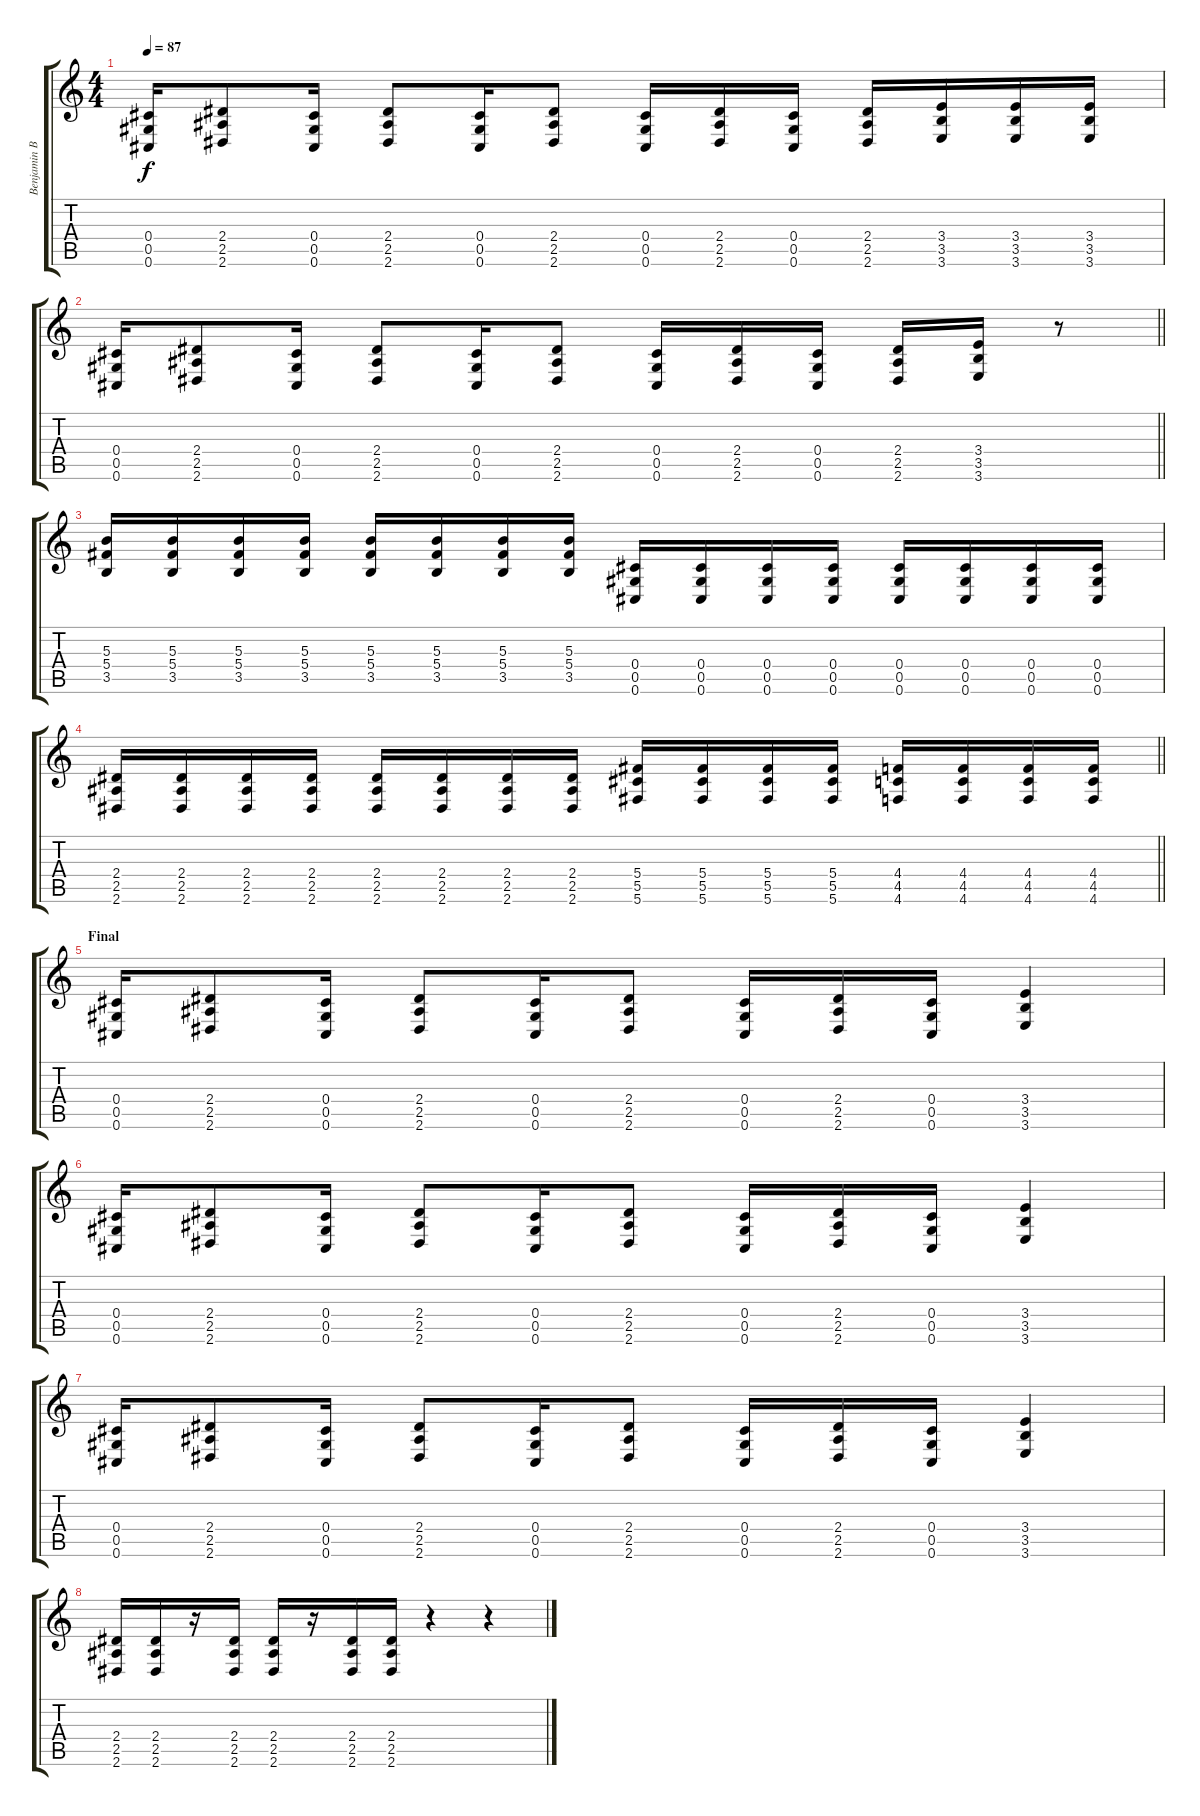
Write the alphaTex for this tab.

\track ("Benjamin Burnley" "Benjamin B") {instrument distortionguitar}
\staff {score tabs}
\tuning (Eb4 Bb3 Gb3 Db3 Ab2 Db2) {hide}
\ts (4 4)
\tempo 87
\clef g2
\ks c
(0.4 0.5 0.6).16{dy f} (2.4 2.5 2.6).8 (0.4 0.5 0.6).16 (2.4 2.5 2.6).8 (0.4 0.5 0.6).16 (2.4 2.5 2.6).8 (0.4 0.5 0.6).16 (2.4 2.5 2.6).16 (0.4 0.5 0.6).16 (2.4 2.5 2.6).16 (3.4 3.5 3.6).16 (3.4 3.5 3.6).16 (3.4 3.5 3.6).16 |
\barLineRight lightlight
(0.4 0.5 0.6).16 (2.4 2.5 2.6).8 (0.4 0.5 0.6).16 (2.4 2.5 2.6).8 (0.4 0.5 0.6).16 (2.4 2.5 2.6).8 (0.4 0.5 0.6).16 (2.4 2.5 2.6).16 (0.4 0.5 0.6).16 (2.4 2.5 2.6).16 (3.4 3.5 3.6).16 r.8 |
(5.3 5.4 3.5).16 (5.3 5.4 3.5).16 (5.3 5.4 3.5).16 (5.3 5.4 3.5).16 (5.3 5.4 3.5).16 (5.3 5.4 3.5).16 (5.3 5.4 3.5).16 (5.3 5.4 3.5).16 (0.4 0.5 0.6).16 (0.4 0.5 0.6).16 (0.4 0.5 0.6).16 (0.4 0.5 0.6).16 (0.4 0.5 0.6).16 (0.4 0.5 0.6).16 (0.4 0.5 0.6).16 (0.4 0.5 0.6).16 |
\barLineRight lightlight
(2.4 2.5 2.6).16 (2.4 2.5 2.6).16 (2.4 2.5 2.6).16 (2.4 2.5 2.6).16 (2.4 2.5 2.6).16 (2.4 2.5 2.6).16 (2.4 2.5 2.6).16 (2.4 2.5 2.6).16 (5.4 5.5 5.6).16 (5.4 5.5 5.6).16 (5.4 5.5 5.6).16 (5.4 5.5 5.6).16 (4.4 4.5 4.6).16 (4.4 4.5 4.6).16 (4.4 4.5 4.6).16 (4.4 4.5 4.6).16 |
\section ("" "Final")
(0.4 0.5 0.6).16 (2.4 2.5 2.6).8 (0.4 0.5 0.6).16 (2.4 2.5 2.6).8 (0.4 0.5 0.6).16 (2.4 2.5 2.6).8 (0.4 0.5 0.6).16 (2.4 2.5 2.6).16 (0.4 0.5 0.6).16 (3.4 3.5 3.6).4 |
(0.4 0.5 0.6).16 (2.4 2.5 2.6).8 (0.4 0.5 0.6).16 (2.4 2.5 2.6).8 (0.4 0.5 0.6).16 (2.4 2.5 2.6).8 (0.4 0.5 0.6).16 (2.4 2.5 2.6).16 (0.4 0.5 0.6).16 (3.4 3.5 3.6).4 |
(0.4 0.5 0.6).16 (2.4 2.5 2.6).8 (0.4 0.5 0.6).16 (2.4 2.5 2.6).8 (0.4 0.5 0.6).16 (2.4 2.5 2.6).8 (0.4 0.5 0.6).16 (2.4 2.5 2.6).16 (0.4 0.5 0.6).16 (3.4 3.5 3.6).4 |
(2.4 2.5 2.6).16 (2.4 2.5 2.6).16 r.16 (2.4 2.5 2.6).16 (2.4 2.5 2.6).16 r.16 (2.4 2.5 2.6).16 (2.4 2.5 2.6).16 r.4 r.4
